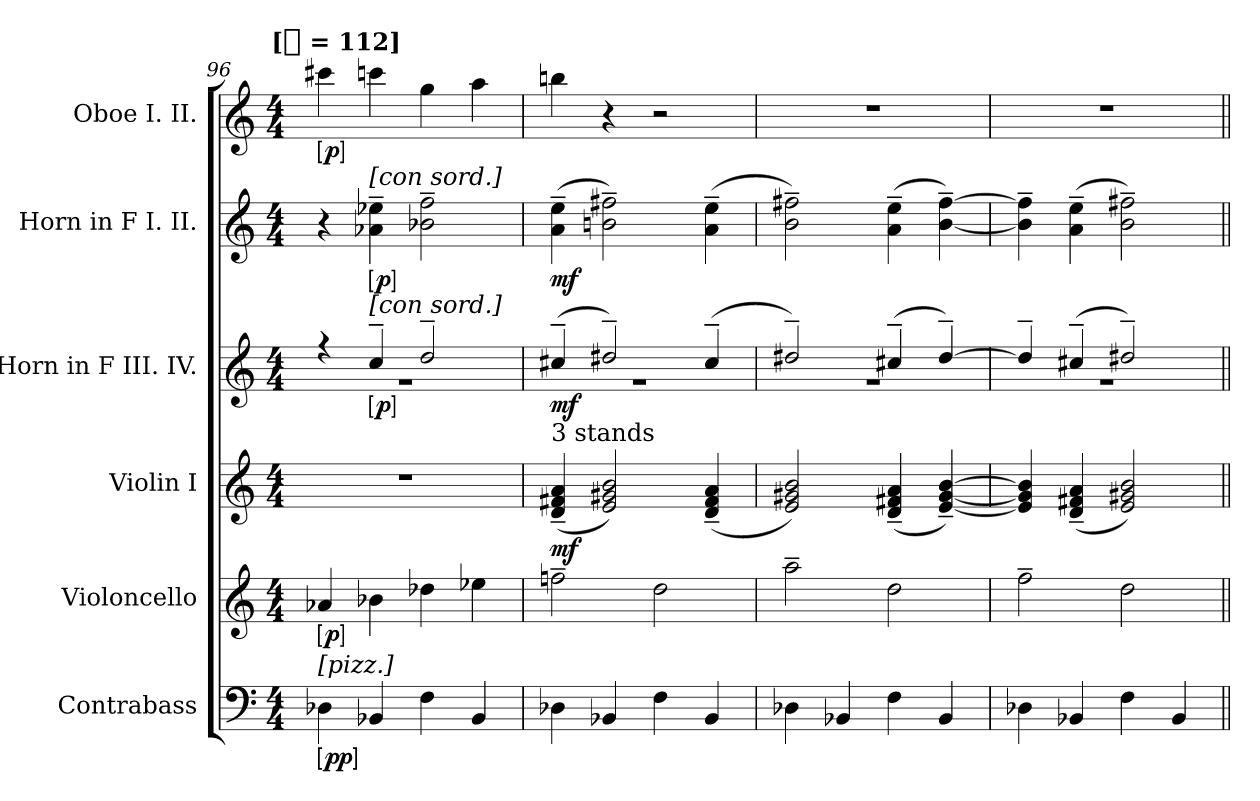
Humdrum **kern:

**kern	**dynam	**kern	**dynam	**kern	**dynam	**kern	**dynam	**kern	**dynam	**kern	**dynam
*part6	*part6	*part5	*part5	*part4	*part4	*part3	*part3	*part2	*part2	*part1	*part1
*staff6	*staff6	*staff5	*staff5	*staff4	*staff4	*staff3	*staff3	*staff2	*staff2	*staff1	*staff1
*I"Contrabass	*	*I"Violoncello	*	*I"Violin I	*	*I"Horn in F III. IV.	*	*I"Horn in F I. II.	*	*I"Oboe I. II.	*
*I'Cb.	*	*I'Vc.	*	*I'Vln. I	*	*I'Hn.	*	*I'Hn.	*	*I'Ob.	*
*clefF4	*	*clefG2	*	*clefG2	*	*clefG2	*	*clefG2	*	*clefG2	*
*ITrd7c12	*	*	*	*	*	*ITrd4c7	*	*ITrd4c7	*	*	*
*k[]	*	*k[]	*	*k[]	*	*k[b-]	*	*k[b-]	*	*k[]	*
!!LO:TX:omd:t=[[quarter] = 112]
*M4/4	*	*M4/4	*	*M4/4	*	*M4/4	*	*M4/4	*	*M4/4	*
*MM112	*	*MM112	*	*MM112	*	*MM112	*	*MM112	*	*MM112	*
=96	=96	=96	=96	=96	=96	=96	=96	=96	=96	=96	=96
*	*	*	*	*	*	*^	*	*	*	*	*
!LO:TX:a:t=[pizz.]	!	!	!	!	!	!	!	!	!	!	!	!
!	!LO:DY:ed=brack	!	!LO:DY:ed=brack	!	!	!	!	!	!	!	!	!LO:DY:ed=brack
4DD-X	pp	4a-X	p	1r	.	4r	1r	.	4r	.	4ccc#X	p
!	!	!	!	!	!	!	!	!	!LO:TX:a:t=[con sord.]	!	!	!
!	!	!	!	!	!	!LO:TX:a:t=[con sord.]	!	!	!	!	!	!
!	!	!	!	!	!	!	!	!LO:DY:ed=brack	!	!LO:DY:ed=brack	!	!
4BBB-X	.	4b-X	.	.	.	4f~	.	p	4d-X~ 4a-X~	p	4cccn	.
4FF	.	4dd-X	.	.	.	2g~	.	.	2e-X~ 2b-~	.	4gg	.
4BBB-	.	4ee-X	.	.	.	.	.	.	.	.	4aa	.
=97	=97	=97	=97	=97	=97	=97	=97	=97	=97	=97	=97	=97
!	!	!	!	!LO:TX:a:t=3 stands	!	!	!	!	!	!	!	!
4DD-X	.	2ffn~	.	(4d~ 4f#X~ 4a~	mf	(4f#X~	1r	mf	(4d~ 4a~	mf	4bbn	.
4BBB-X	.	.	.	2e 2g#X 2b)	.	2g#X~)	.	.	2en~ 2bn~)	.	4r	.
4FF	.	2dd	.	.	.	.	.	.	.	.	2r	.
4BBB-	.	.	.	(4d~ 4f#~ 4a~	.	(4f#~	.	.	(4d~ 4a~	.	.	.
=98	=98	=98	=98	=98	=98	=98	=98	=98	=98	=98	=98	=98
4DD-X	.	2aa~	.	2e 2g#X 2b)	.	2g#X~)	1r	.	2e~ 2bn~)	.	1r	.
4BBB-X	.	.	.	.	.	.	.	.	.	.	.	.
4FF	.	2dd	.	(4d~ 4f#X~ 4a~	.	(4f#X~	.	.	(4d~ 4a~	.	.	.
4BBB-	.	.	.	[4e~ [4g#~ [4b~)	.	[4g#~)	.	.	[4e~ [4b~)	.	.	.
=99	=99	=99	=99	=99	=99	=99	=99	=99	=99	=99	=99	=99
4DD-X	.	2ff~	.	4e] 4g#] 4b]	.	4g#~]	1r	.	4e]~ 4b]~	.	1r	.
4BBB-X	.	.	.	(4d~ 4f#X~ 4a~	.	(4f#X~	.	.	(4d~ 4a~	.	.	.
4FF	.	2dd	.	2e 2g#X 2b)	.	2g#X~)	.	.	2e~ 2bn~)	.	.	.
4BBB-	.	.	.	.	.	.	.	.	.	.	.	.
*	*	*	*	*	*	*v	*v	*	*	*	*	*
=||	=||	=||	=||	=||	=||	=||	=||	=||	=||	=||	=||
*-	*-	*-	*-	*-	*-	*-	*-	*-	*-	*-	*-
